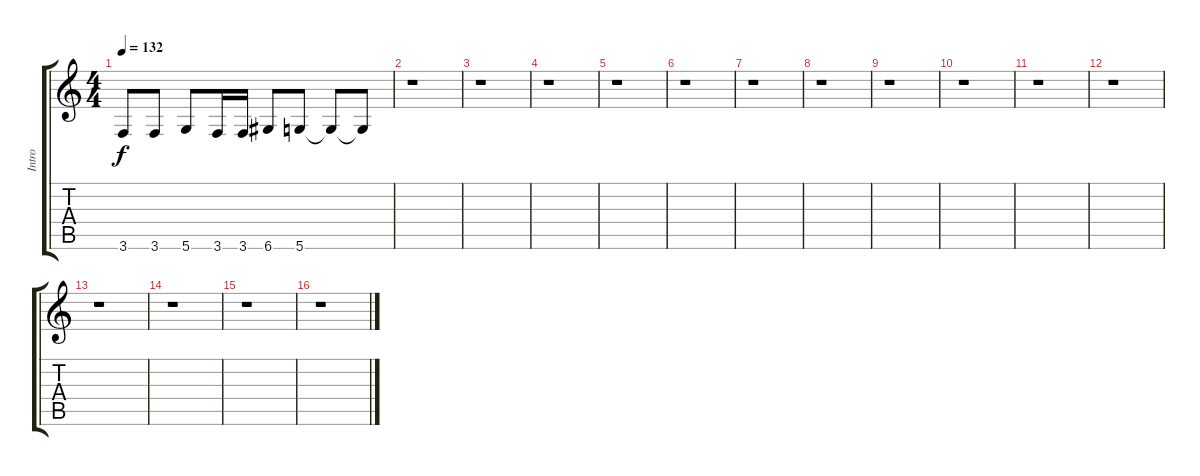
\track ("Intro" "Intro") {instrument electricguitarclean}
\staff {score tabs}
\tuning (D4 A3 F3 C3 G2 D2) {hide}
\ts (4 4)
\tempo 132
\clef g2
\ks c
3.6.8{dy f instrument electricguitarclean} 3.6.8 5.6.8 3.6.16 3.6.16 6.6.8 5.6.8 5.6{t}.8 5.6{t}.8 |
r.1 |
r.1 |
r.1 |
r.1 |
r.1 |
r.1 |
r.1 |
r.1 |
r.1 |
r.1 |
r.1 |
r.1 |
r.1 |
r.1 |
r.1
